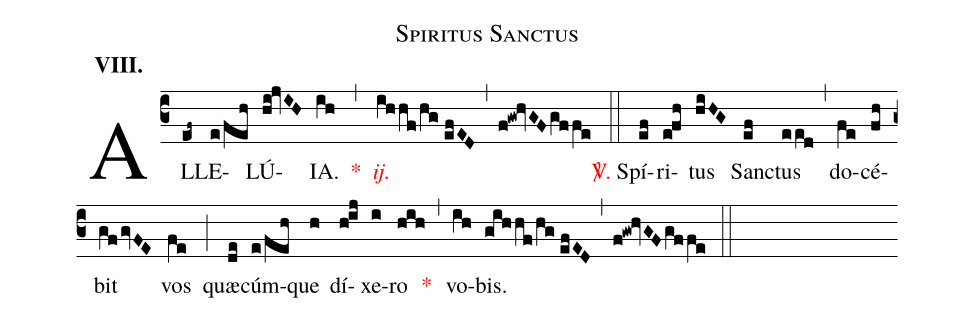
name:Spiritus Sanctus;
mode:VIII.;
office-part:Alleluia;
%%
(c3) AL(ef~)LE(e/feh)LÚ(hi!jvIH)IA.(ih) <v>\red{*}</v>(,) <v>\redit{ij.}</v>(ihhf/hg//efED) (,) (f!gw!hvGF/gffe) (::) <v>\red{\Vbar.}</v> Spí(ef)ri(e!fh)tus(hiHG) Sanc(ef)tus(eed) (,) do(fe)cé(fh)bit(gf/gvFE) vos(fe) (;) quæ(de)cúm(e/feh)que(h) dí(h!ij)xe(i)ro(hih) <v>\red{*}</v>(,) vo(ih)bis.(gihhf/hg//efED) (,) (f!gw!hvGF/gffe) (::)
